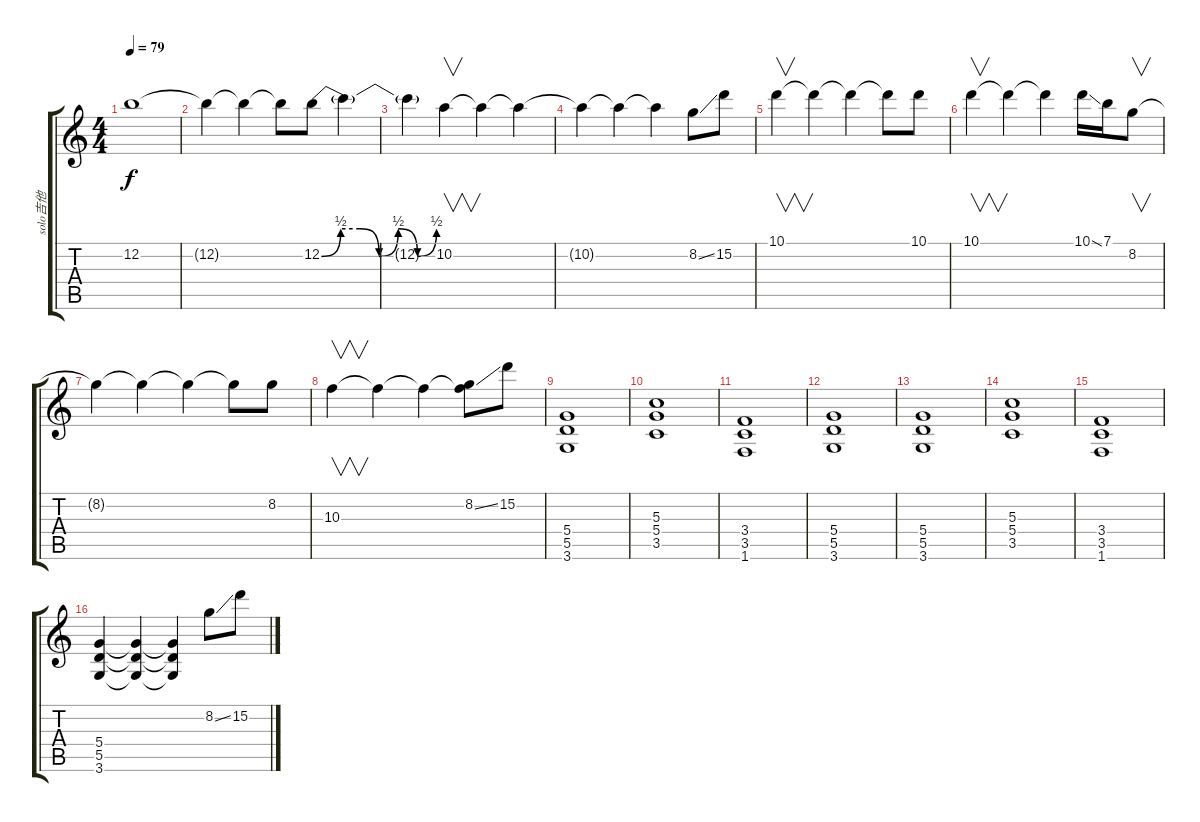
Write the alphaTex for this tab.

\track ("solo吉他" "solo吉他") {instrument distortionguitar}
\staff {score tabs}
\tuning (E4 B3 G3 D3 A2 E2) {hide}
\ts (4 4)
\tempo 79
\clef g2
\ks c
12.2.1{dy f} |
12.2{t}.4 12.2{t}.4 12.2{t}.8 12.2{be (custom 0 0 10 2 20 2 30 0 40 2 50 0 60 2)}.8 12.2{t}.4 |
12.2{t}.4 10.2.4{v} 10.2{t}.4 10.2{t}.4 |
10.2{t}.4 10.2{t}.4 10.2{t}.4 8.2{ss}.8 15.2.8 |
10.1.4{v} 10.1{t}.4 10.1{t}.4 10.1{t}.8 10.1.8 |
10.1.4{v} 10.1{t}.4 10.1{t}.4 10.1{ss}.16 7.1.16 8.2.8{v} |
8.2{t}.4 8.2{t}.4 8.2{t}.4 8.2{t}.8 8.2.8 |
10.3.4{v} 10.3{t}.4 10.3{t}.4 (8.2{ss} 10.3{t}).8 15.2.8 |
(5.4 5.5 3.6).1 |
(5.3 5.4 3.5).1 |
(3.4 3.5 1.6).1 |
(5.4 5.5 3.6).1 |
(5.4 5.5 3.6).1 |
(5.3 5.4 3.5).1 |
(3.4 3.5 1.6).1 |
(5.4 5.5 3.6).4 (5.4{t} 5.5{t} 3.6{t}).4 (5.4{t} 5.5{t} 3.6{t}).4 8.2{ss}.8 15.2.8
